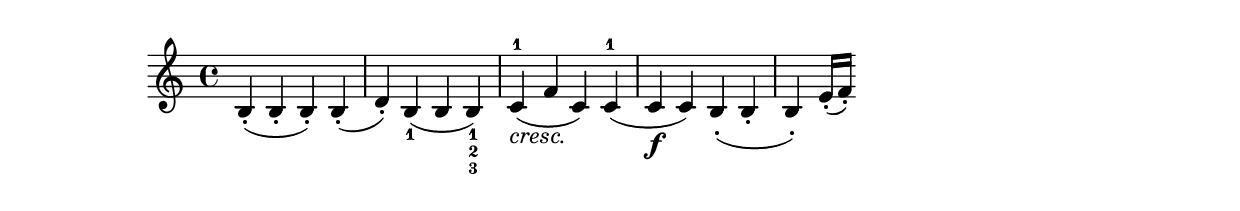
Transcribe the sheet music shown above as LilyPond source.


\header {

    texidoc = "A slur avoids collisions with scripts.  Only articulations
    go inside the slur, dynamic markings, fingerings texts etc. go outside
    of slur.

    For different configurations, the scripts can be moved manually."
    }

\version "2.6.0"
\layout {
    raggedright = ##t
}
\relative
{
    b4-.( b-. b-.)
    b(-.  d-.)

    b_1( b b_1_2_3)
    c-1_\markup { \italic {"cresc."}}( f c)
    c-1( c\f c)
    \once \override Script #'padding = #1.2
    b-.( b-.
    \once \override Script #'padding = #1.2
    b-.)
    e='16[-.( f-.)]
}
